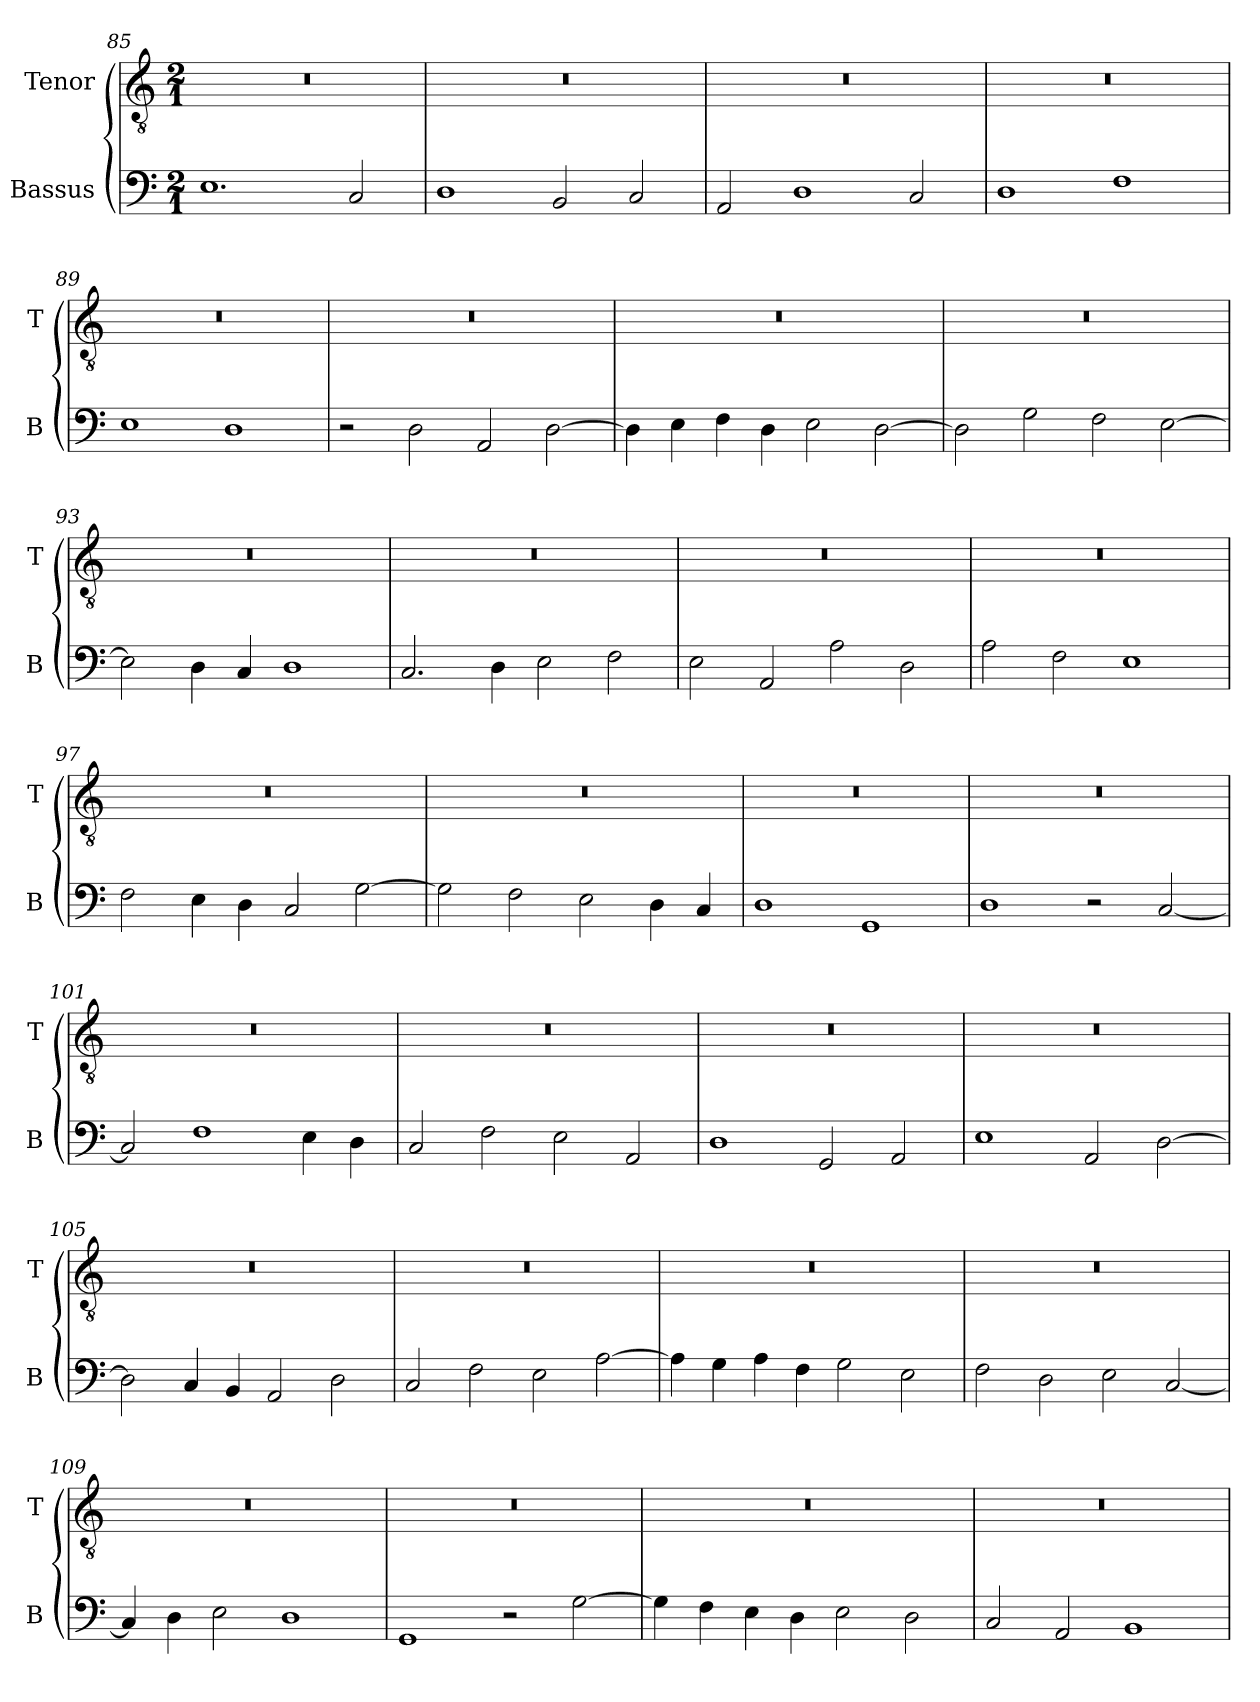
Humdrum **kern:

**kern	**kern
*part2	*part1
*staff2	*staff1
*I"Bassus	*I"Tenor
*I'B	*I'T
*clefF4	*clefGv2
*k[]	*k[]
*M2/1	*M2/1
=85	=85
1.E	0r
2C/	.
=86	=86
1D	0r
2BB/	.
2C/	.
=87	=87
2AA/	0r
1D	.
2C/	.
=88	=88
1D	0r
1F	.
=89	=89
1E	0r
1D	.
=90	=90
2r	0r
2D\	.
2AA/	.
[2D\	.
=91	=91
4D\]	0r
4E\	.
4F\	.
4D\	.
2E\	.
[2D\	.
=92	=92
2D\]	0r
2G\	.
2F\	.
[2E\	.
=93	=93
2E\]	0r
4D\	.
4C/	.
1D	.
=94	=94
2.C/	0r
4D\	.
2E\	.
2F\	.
=95	=95
2E\	0r
2AA/	.
2A\	.
2D\	.
=96	=96
2A\	0r
2F\	.
1E	.
=97	=97
2F\	0r
4E\	.
4D\	.
2C/	.
[2G\	.
=98	=98
2G\]	0r
2F\	.
2E\	.
4D\	.
4C/	.
=99	=99
1D	0r
1GG	.
=100	=100
1D	0r
2r	.
[2C/	.
=101	=101
2C/]	0r
1F	.
4E\	.
4D\	.
=102	=102
2C/	0r
2F\	.
2E\	.
2AA/	.
=103	=103
1D	0r
2GG/	.
2AA/	.
=104	=104
1E	0r
2AA/	.
[2D\	.
=105	=105
2D\]	0r
4C/	.
4BB/	.
2AA/	.
2D\	.
=106	=106
2C/	0r
2F\	.
2E\	.
[2A\	.
=107	=107
4A\]	0r
4G\	.
4A\	.
4F\	.
2G\	.
2E\	.
=108	=108
2F\	0r
2D\	.
2E\	.
[2C/	.
=109	=109
4C/]	0r
4D\	.
2E\	.
1D	.
=110	=110
1GG	0r
2r	.
[2G\	.
=111	=111
4G\]	0r
4F\	.
4E\	.
4D\	.
2E\	.
2D\	.
=112	=112
2C/	0r
2AA/	.
1BB	.
=	=
*-	*-
